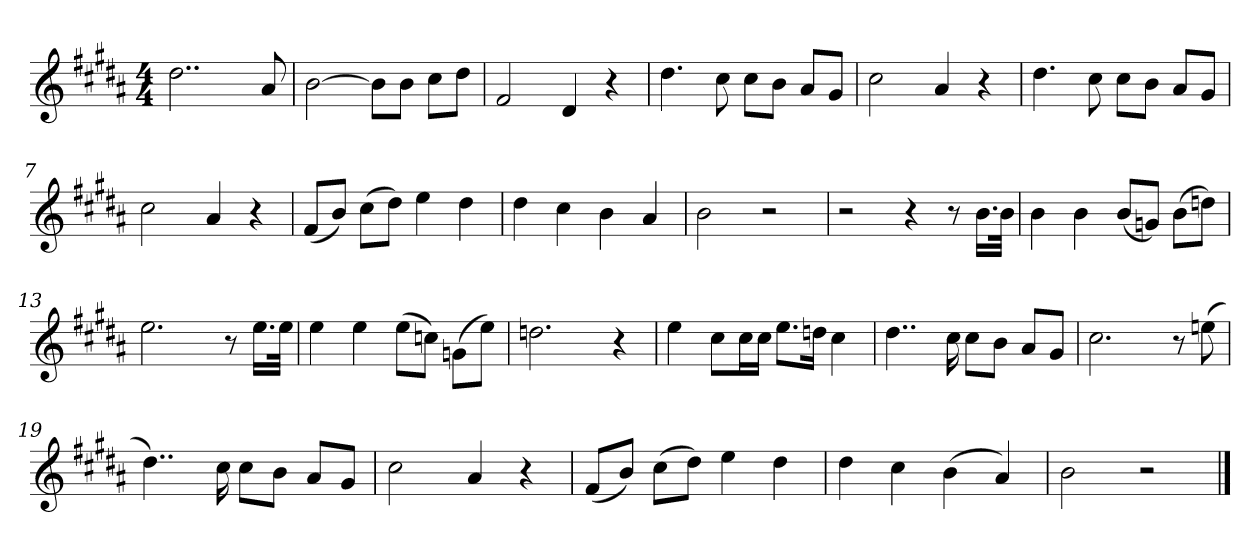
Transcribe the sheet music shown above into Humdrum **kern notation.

**kern
*part1
*staff1
*k[f#c#g#d#a#]
*B:
*M4/4
=1
2..dd#
8a#
=2
[2b
8bL]
8bJ
8cc#L
8dd#J
=3
2f#
4d#
4r
=4
4.dd#
8cc#
8cc#L
8bJ
8a#L
8g#J
=5
2cc#
4a#
4r
=6
4.dd#
8cc#
8cc#L
8bJ
8a#L
8g#J
=7
2cc#
4a#
4r
=8
(8f#L
8bJ)
(8cc#L
8dd#J)
4ee
4dd#
=9
4dd#
4cc#
4b
4a#
=10
2b
2r
=11
2r
4r
8r
16.bLL
32bJJk
=12
4b
4b
(8bL
8gnJ)
(8bL
8ddnJ)
=13
2.ee
8r
16.eeLL
32eeJJk
=14
4ee
4ee
(8eeL
8ccnJ)
(8gnL
8eeJ)
=15
2.ddn
4r
=16
4ee
8cc#L
16cc#L
16cc#JJ
8.eeL
16ddnJk
4cc#
=17
4..dd#
16cc#
8cc#L
8bJ
8a#L
8g#J
=18
2.cc#
8r
(8een
=19
4..dd#)
16cc#
8cc#L
8bJ
8a#L
8g#J
=20
2cc#
4a#
4r
=21
(8f#L
8bJ)
(8cc#L
8dd#J)
4ee
4dd#
=22
4dd#
4cc#
(4b
4a#)
=23
2b
2r
==
*-
